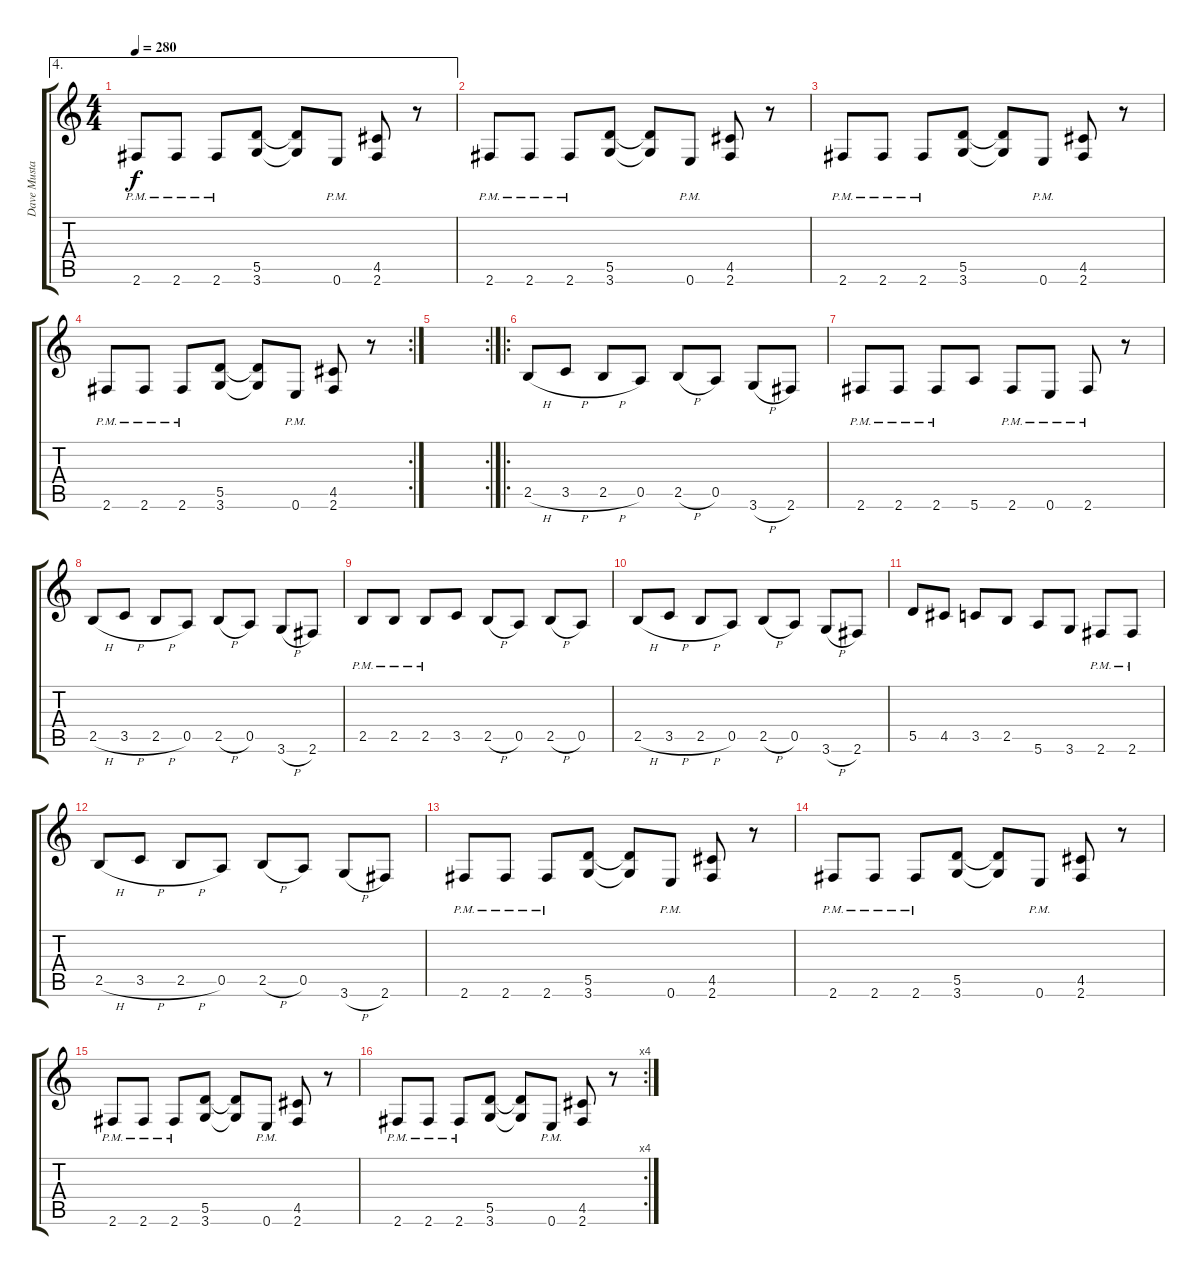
\track ("Dave Mustaine" "Dave Musta") {instrument distortionguitar}
\staff {score tabs}
\tuning (E4 B3 G3 D3 A2 E2) {hide}
\ae 4
\ts (4 4)
\tempo 280
\clef g2
\ks c
2.6{pm}.8{dy f} 2.6{pm}.8 2.6{pm}.8 (5.5 3.6).8 (5.5{t} 3.6{t}).8 0.6{pm}.8 (4.5 2.6).8 r.8 |
2.6{pm}.8 2.6{pm}.8 2.6{pm}.8 (5.5 3.6).8 (5.5{t} 3.6{t}).8 0.6{pm}.8 (4.5 2.6).8 r.8 |
2.6{pm}.8 2.6{pm}.8 2.6{pm}.8 (5.5 3.6).8 (5.5{t} 3.6{t}).8 0.6{pm}.8 (4.5 2.6).8 r.8 |
\rc 2
2.6{pm}.8 2.6{pm}.8 2.6{pm}.8 (5.5 3.6).8 (5.5{t} 3.6{t}).8 0.6{pm}.8 (4.5 2.6).8 r.8 |
\rc 2
|
\ro
2.5{h}.8 3.5{h}.8 2.5{h}.8 0.5.8 2.5{h}.8 0.5.8 3.6{h}.8 2.6.8 |
2.6{pm}.8 2.6{pm}.8 2.6{pm}.8 5.6.8 2.6{pm}.8 0.6{pm}.8 2.6{pm}.8 r.8 |
2.5{h}.8 3.5{h}.8 2.5{h}.8 0.5.8 2.5{h}.8 0.5.8 3.6{h}.8 2.6.8 |
2.5{pm}.8 2.5{pm}.8 2.5{pm}.8 3.5.8 2.5{h}.8 0.5.8 2.5{h}.8 0.5.8 |
2.5{h}.8 3.5{h}.8 2.5{h}.8 0.5.8 2.5{h}.8 0.5.8 3.6{h}.8 2.6.8 |
5.5.8 4.5.8 3.5.8 2.5.8 5.6.8 3.6.8 2.6{pm}.8 2.6{pm}.8 |
2.5{h}.8 3.5{h}.8 2.5{h}.8 0.5.8 2.5{h}.8 0.5.8 3.6{h}.8 2.6.8 |
2.6{pm}.8 2.6{pm}.8 2.6{pm}.8 (5.5 3.6).8 (5.5{t} 3.6{t}).8 0.6{pm}.8 (4.5 2.6).8 r.8 |
2.6{pm}.8 2.6{pm}.8 2.6{pm}.8 (5.5 3.6).8 (5.5{t} 3.6{t}).8 0.6{pm}.8 (4.5 2.6).8 r.8 |
2.6{pm}.8 2.6{pm}.8 2.6{pm}.8 (5.5 3.6).8 (5.5{t} 3.6{t}).8 0.6{pm}.8 (4.5 2.6).8 r.8 |
\rc 4
2.6{pm}.8 2.6{pm}.8 2.6{pm}.8 (5.5 3.6).8 (5.5{t} 3.6{t}).8 0.6{pm}.8 (4.5 2.6).8 r.8
